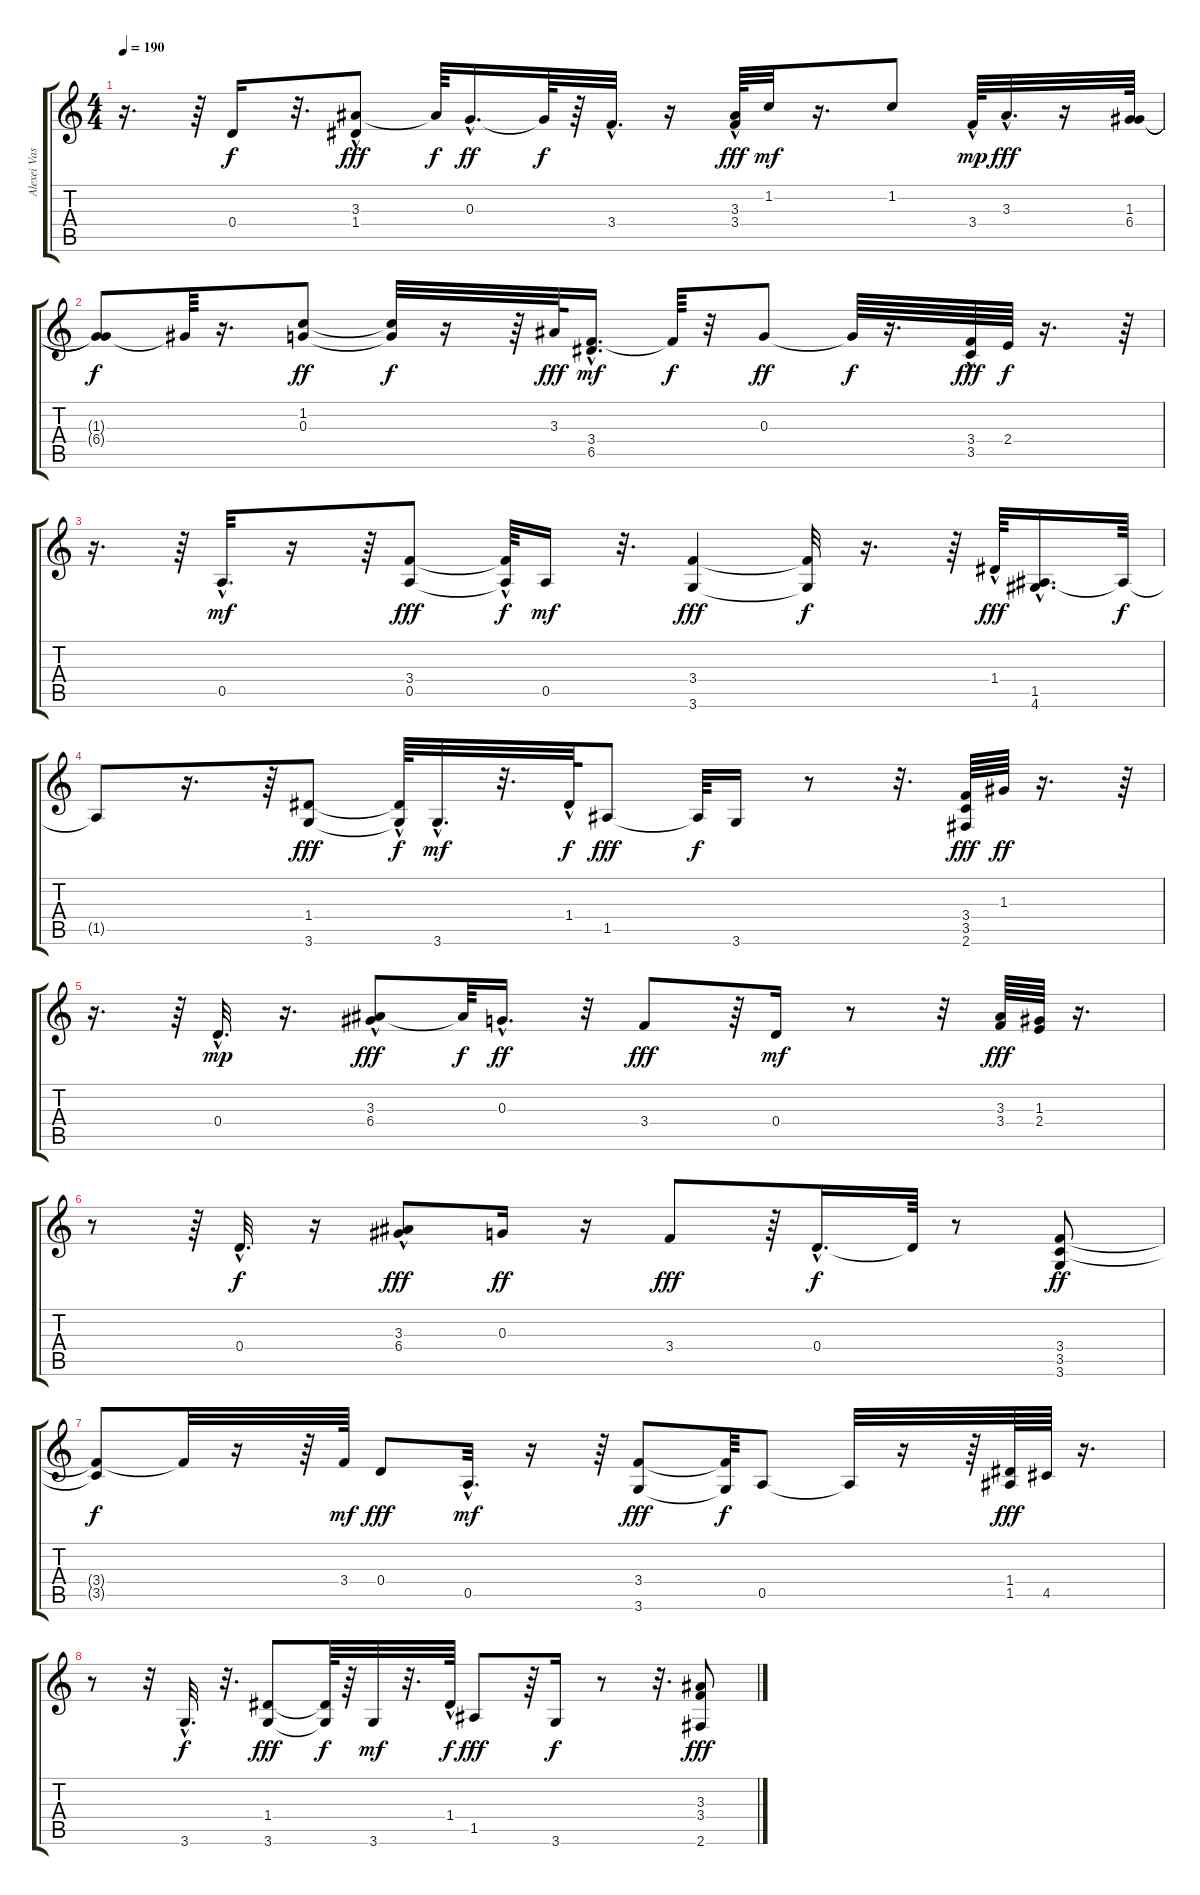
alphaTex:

\track ("Alexei Vasiliev" "Alexei Vas") {instrument acousticguitarsteel}
\staff {score tabs}
\tuning (E4 B3 G3 D3 A2 E2) {hide}
\ts (4 4)
\tempo 190
\clef g2
\ks c
r.16{d dy ff} r.64 0.4.16{dy f} r.32{d} (3.3 1.4{hac}).8{dy fff} 3.3{t}.64{dy f} 0.3{hac}.16{d dy ff} 0.3{t}.64{dy f} r.64 3.4{hac}.32{d} r.16 (3.3 3.4{hac}).64{dy fff} 1.2.32{dy mf} r.16{d} 1.2.8 3.4{hac}.64{dy mp} 3.3{hac}.32{d dy fff} r.16 (1.3 6.4).64 |
(1.3{t} 6.4{t}).8{dy f} 1.3{t}.64 r.16{d} (1.2 0.3).8{dy ff} (1.2{t} 0.3{t}).32{dy f} r.16 r.64 3.3.64{dy fff} (3.4{hac} 6.5).16{d dy mf} 3.4{t}.64{dy f} r.32 0.3.8{dy ff} 0.3{t}.64{dy f} r.16{d} (3.4 3.5{hac}).64{dy fff} 2.4.64{dy f} r.16{d} r.64 |
r.16{d} r.64 0.5{hac}.32{d dy mf} r.16 r.64 (3.4 0.5).8{dy fff} (3.4{hac t} 0.5{hac t}).64{dy f} 0.5.16{dy mf} r.32{d} (3.4 3.6).4{dy fff} (3.4{t} 3.6{t}).32{dy f} r.16{d} r.64 1.4{hac}.64{dy fff} (1.5{hac} 4.6).16{d} 1.5{t}.64{dy f} |
1.5{t}.8 r.16{d} r.64 (1.4 3.6).8{dy fff} (1.4{hac t} 3.6{t}).64{dy f} 3.6{hac}.32{d dy mf} r.32{d} 1.4{hac}.64{dy f} 1.5.8{dy fff} 1.5{t}.64{dy f} 3.6.16 r.8 r.32{d} (3.4 3.5 2.6).64{dy fff} 1.3.64{dy ff} r.16{d} r.64 |
r.16{d} r.64 0.4{hac}.32{d dy mp} r.16{d} (3.3 6.4{hac}).8{dy fff} 3.3{t}.64{dy f} 0.3{hac}.16{d dy ff} r.32 3.4.8{dy fff} r.64 0.4.16{dy mf} r.8 r.32 (3.3 3.4).64{dy fff} (1.3 2.4).64 r.16{d} |
r.8 r.64 0.4{hac}.32{d dy f} r.16 (3.3{hac} 6.4{hac}).8{dy fff} 0.3.16{dy ff} r.16 3.4.8{dy fff} r.64 0.4{hac}.16{d dy f} 0.4{t}.64 r.8 (3.4 3.5 3.6).8{dy ff} |
(3.4{t} 3.5{t}).8{dy f} 3.4{t}.32 r.16 r.64 3.4.64{dy mf} 0.4.8{dy fff} 0.5{hac}.32{d dy mf} r.16 r.64 (3.4 3.6).8{dy fff} (3.4{t} 3.6{t}).64{dy f} 0.5.8 0.5{t}.32 r.16 r.64 (1.4 1.5).64{dy fff} 4.5.64 r.16{d} |
r.8 r.32 3.6{hac}.32{d dy f} r.32{d} (1.4 3.6).8{dy fff} (1.4{t} 3.6{t}).64{dy f} r.64 3.6.32{dy mf} r.32{d} 1.4{hac}.64{dy f} 1.5.8{dy fff} r.64 3.6.16{dy f} r.8 r.32{d} (3.3 3.4 2.6).8{dy fff}
